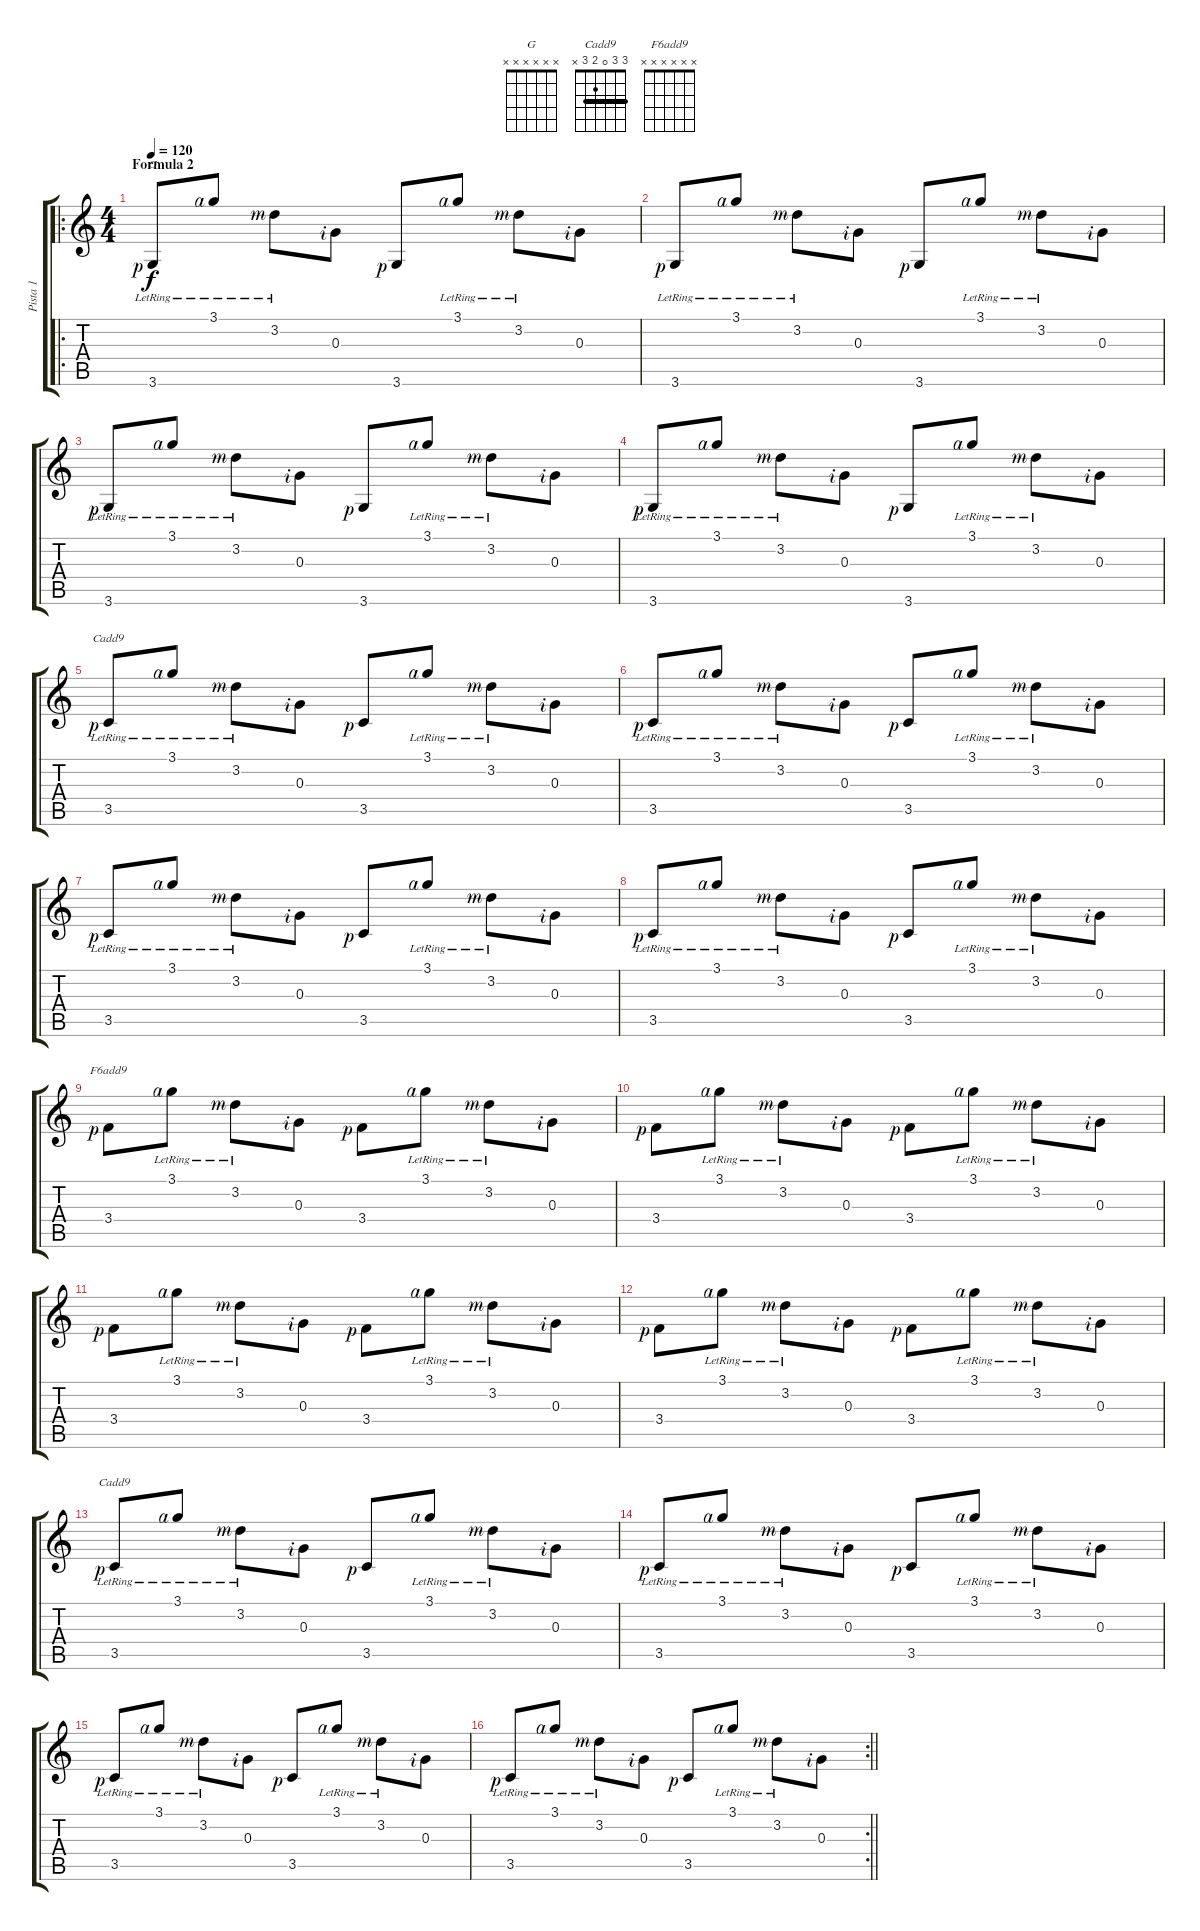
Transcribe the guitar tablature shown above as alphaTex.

\track ("Pista 1" "Pista 1") {instrument acousticguitarsteel}
\staff {score tabs}
\tuning (E4 B3 G3 D3 A2 E2) {hide}
\chord ("G" x x x x x x)
\chord ("Cadd9" x x x x x x)
\chord ("F6add9" x x x x x x)
\chord ("Cadd9" 3 3 0 2 3 x) {barre 3}
\ro
\ts (4 4)
\section ("" "Formula 2")
\tempo 120
\clef g2
\ks c
3.6{lr rf 1}.8{ch "G" dy f} 3.1{lr rf 4}.8 3.2{lr rf 3}.8 0.3{rf 2}.8 3.6{rf 1}.8 3.1{lr rf 4}.8 3.2{lr rf 3}.8 0.3{rf 2}.8 |
3.6{lr rf 1}.8 3.1{lr rf 4}.8 3.2{lr rf 3}.8 0.3{rf 2}.8 3.6{rf 1}.8 3.1{lr rf 4}.8 3.2{lr rf 3}.8 0.3{rf 2}.8 |
3.6{lr rf 1}.8 3.1{lr rf 4}.8 3.2{lr rf 3}.8 0.3{rf 2}.8 3.6{rf 1}.8 3.1{lr rf 4}.8 3.2{lr rf 3}.8 0.3{rf 2}.8 |
3.6{lr rf 1}.8 3.1{lr rf 4}.8 3.2{lr rf 3}.8 0.3{rf 2}.8 3.6{rf 1}.8 3.1{lr rf 4}.8 3.2{lr rf 3}.8 0.3{rf 2}.8 |
3.5{lr rf 1}.8{ch "Cadd9"} 3.1{lr rf 4}.8 3.2{lr rf 3}.8 0.3{rf 2}.8 3.5{rf 1}.8 3.1{lr rf 4}.8 3.2{lr rf 3}.8 0.3{rf 2}.8 |
3.5{lr rf 1}.8 3.1{lr rf 4}.8 3.2{lr rf 3}.8 0.3{rf 2}.8 3.5{rf 1}.8 3.1{lr rf 4}.8 3.2{lr rf 3}.8 0.3{rf 2}.8 |
3.5{lr rf 1}.8 3.1{lr rf 4}.8 3.2{lr rf 3}.8 0.3{rf 2}.8 3.5{rf 1}.8 3.1{lr rf 4}.8 3.2{lr rf 3}.8 0.3{rf 2}.8 |
3.5{lr rf 1}.8 3.1{lr rf 4}.8 3.2{lr rf 3}.8 0.3{rf 2}.8 3.5{rf 1}.8 3.1{lr rf 4}.8 3.2{lr rf 3}.8 0.3{rf 2}.8 |
3.4{rf 1}.8{ch "F6add9"} 3.1{lr rf 4}.8 3.2{lr rf 3}.8 0.3{rf 2}.8 3.4{rf 1}.8 3.1{lr rf 4}.8 3.2{lr rf 3}.8 0.3{rf 2}.8 |
3.4{rf 1}.8 3.1{lr rf 4}.8 3.2{lr rf 3}.8 0.3{rf 2}.8 3.4{rf 1}.8 3.1{lr rf 4}.8 3.2{lr rf 3}.8 0.3{rf 2}.8 |
3.4{rf 1}.8 3.1{lr rf 4}.8 3.2{lr rf 3}.8 0.3{rf 2}.8 3.4{rf 1}.8 3.1{lr rf 4}.8 3.2{lr rf 3}.8 0.3{rf 2}.8 |
3.4{rf 1}.8 3.1{lr rf 4}.8 3.2{lr rf 3}.8 0.3{rf 2}.8 3.4{rf 1}.8 3.1{lr rf 4}.8 3.2{lr rf 3}.8 0.3{rf 2}.8 |
3.5{lr rf 1}.8{ch "Cadd9"} 3.1{lr rf 4}.8 3.2{lr rf 3}.8 0.3{rf 2}.8 3.5{rf 1}.8 3.1{lr rf 4}.8 3.2{lr rf 3}.8 0.3{rf 2}.8 |
3.5{lr rf 1}.8 3.1{lr rf 4}.8 3.2{lr rf 3}.8 0.3{rf 2}.8 3.5{rf 1}.8 3.1{lr rf 4}.8 3.2{lr rf 3}.8 0.3{rf 2}.8 |
3.5{lr rf 1}.8 3.1{lr rf 4}.8 3.2{lr rf 3}.8 0.3{rf 2}.8 3.5{rf 1}.8 3.1{lr rf 4}.8 3.2{lr rf 3}.8 0.3{rf 2}.8 |
\rc 2
\barLineRight lightlight
3.5{lr rf 1}.8 3.1{lr rf 4}.8 3.2{lr rf 3}.8 0.3{rf 2}.8 3.5{rf 1}.8 3.1{lr rf 4}.8 3.2{lr rf 3}.8 0.3{rf 2}.8
